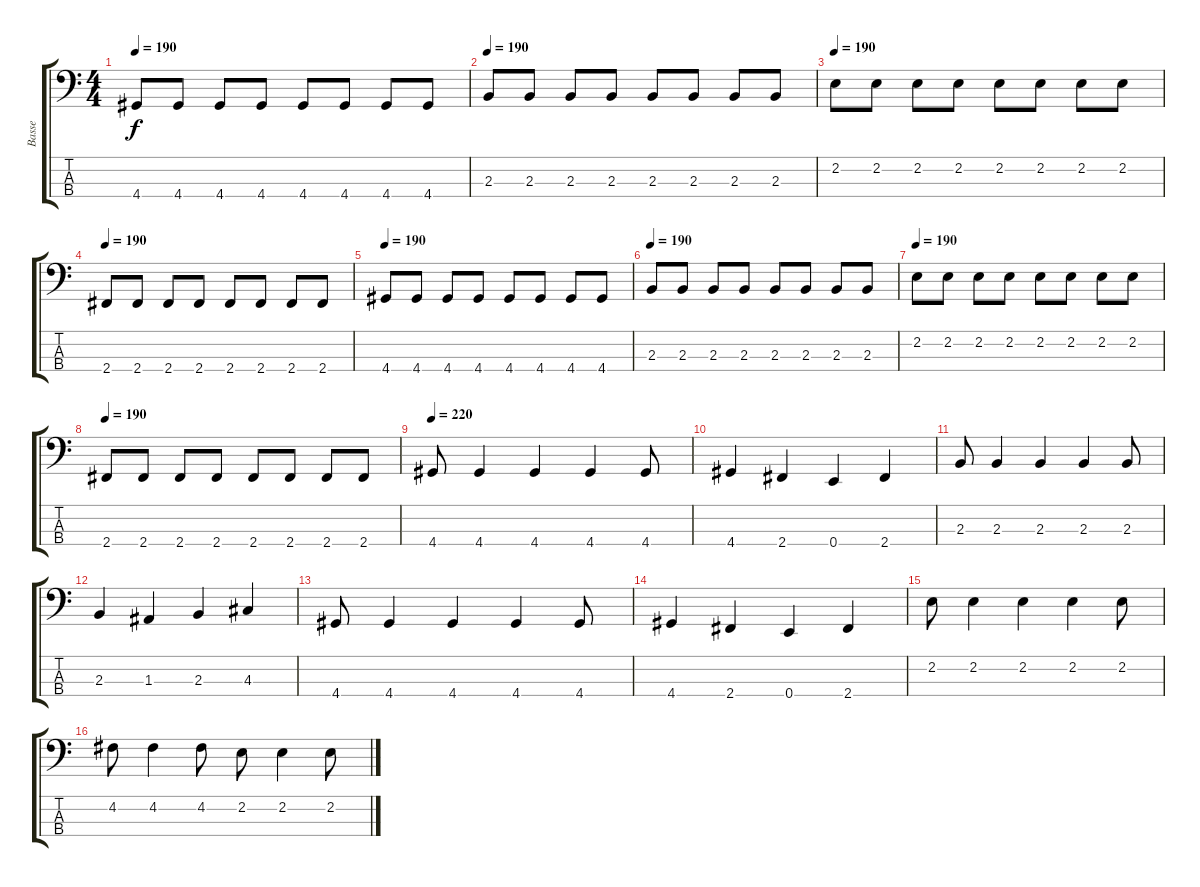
\track ("Basse" "Basse") {instrument electricbassfinger}
\staff {score tabs}
\tuning (G2 D2 A1 E1) {hide}
\ts (4 4)
\tempo 190
\clef f4
\ks c
4.4.8{dy f} 4.4.8 4.4.8 4.4.8 4.4.8 4.4.8 4.4.8 4.4.8 |
\tempo 190
2.3.8 2.3.8 2.3.8 2.3.8 2.3.8 2.3.8 2.3.8 2.3.8 |
\tempo 190
2.2.8 2.2.8 2.2.8 2.2.8 2.2.8 2.2.8 2.2.8 2.2.8 |
\tempo 190
2.4.8 2.4.8 2.4.8 2.4.8 2.4.8 2.4.8 2.4.8 2.4.8 |
\tempo 190
4.4.8 4.4.8 4.4.8 4.4.8 4.4.8 4.4.8 4.4.8 4.4.8 |
\tempo 190
2.3.8 2.3.8 2.3.8 2.3.8 2.3.8 2.3.8 2.3.8 2.3.8 |
\tempo 190
2.2.8 2.2.8 2.2.8 2.2.8 2.2.8 2.2.8 2.2.8 2.2.8 |
\tempo 190
2.4.8 2.4.8 2.4.8 2.4.8 2.4.8 2.4.8 2.4.8 2.4.8 |
\tempo 220
4.4.8 4.4.4 4.4.4 4.4.4 4.4.8 |
4.4.4 2.4.4 0.4.4 2.4.4 |
2.3.8 2.3.4 2.3.4 2.3.4 2.3.8 |
2.3.4 1.3.4 2.3.4 4.3.4 |
4.4.8 4.4.4 4.4.4 4.4.4 4.4.8 |
4.4.4 2.4.4 0.4.4 2.4.4 |
2.2.8 2.2.4 2.2.4 2.2.4 2.2.8 |
4.2.8 4.2.4 4.2.8 2.2.8 2.2.4 2.2.8
